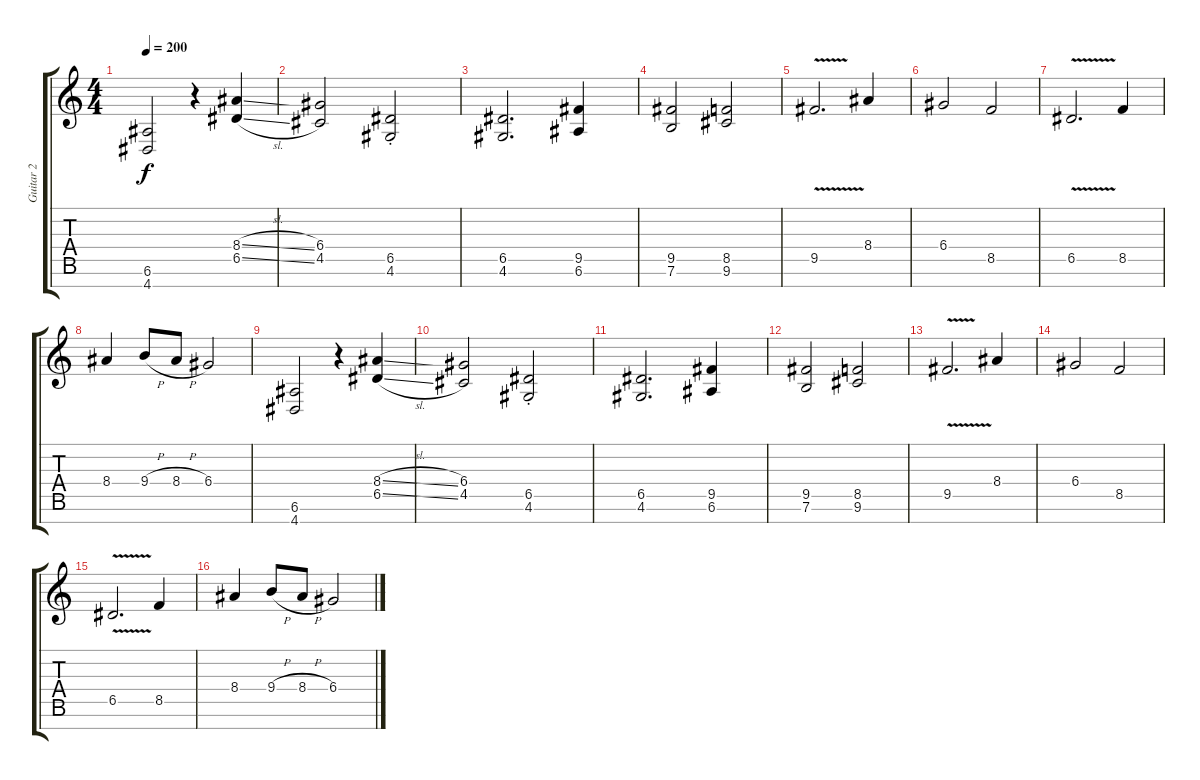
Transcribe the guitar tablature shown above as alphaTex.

\track ("Guitar 2" "Guitar 2") {instrument distortionguitar}
\staff {score tabs}
\tuning (E4 B3 G3 D3 A2 E2 B1) {hide}
\ts (4 4)
\tempo 200
\clef g2
\ks c
(6.6 4.7).2{dy f} r.4 (8.4{sl} 6.5{sl}).4 |
(6.4 4.5).2 (6.5{st} 4.6{st}).2 |
(6.5 4.6).2{d} (9.5 6.6).4 |
(9.5 7.6).2 (8.5 9.6).2 |
9.5{v}.2{d} 8.4.4 |
6.4.2 8.5.2 |
6.5{v}.2{d} 8.5.4 |
8.4.4 9.4{h}.8 8.4{h}.8 6.4.2 |
(6.6 4.7).2 r.4 (8.4{sl} 6.5{sl}).4 |
(6.4 4.5).2 (6.5{st} 4.6{st}).2 |
(6.5 4.6).2{d} (9.5 6.6).4 |
(9.5 7.6).2 (8.5 9.6).2 |
9.5{v}.2{d} 8.4.4 |
6.4.2 8.5.2 |
6.5{v}.2{d} 8.5.4 |
8.4.4 9.4{h}.8 8.4{h}.8 6.4.2
